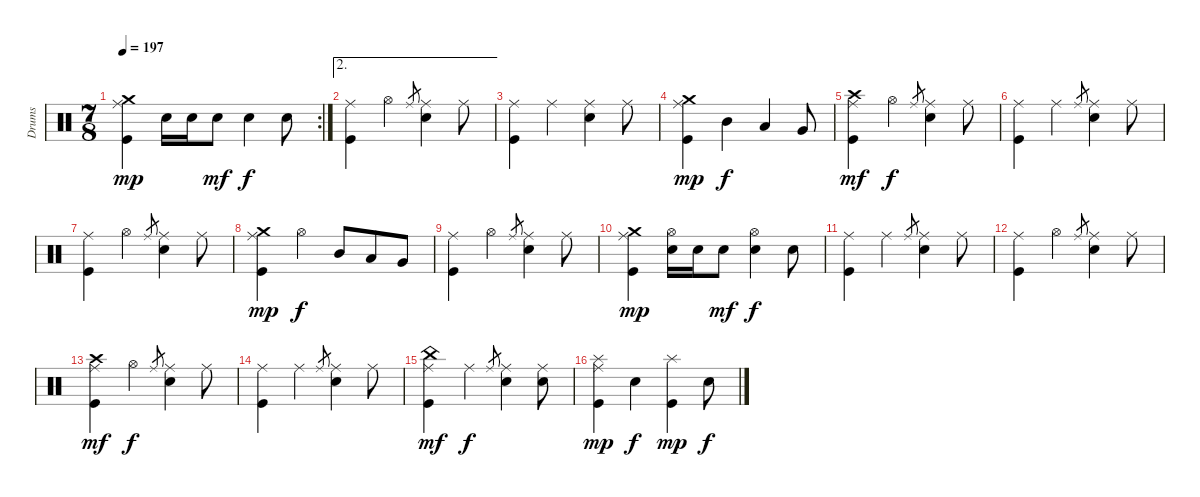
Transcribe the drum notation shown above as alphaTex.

\track ("Drums" "Drums") {instrument percussion}
\staff {score}
\articulation defaults
\rc 2
\ts (7 8)
\tempo 197
\clef neutral
\ks c
("Crash medium (hit)" "Ride (middle)" "Kick (hit)").4{dy mp} "Electric Snare (hit)".16 "Electric Snare (hit)".16 "Electric Snare (hit)".8{dy mf} "Electric Snare (hit)".4{dy f} "Electric Snare (hit)".8 |
\ae 2
("Ride (middle)" "Kick (hit)").4 "Hi-Hat (open)".4 "Ride (middle)".8{gr} ("Ride (middle)" "Electric Snare (hit)").4 "Ride (middle)".8 |
("Ride (middle)" "Kick (hit)").4 "Ride (middle)".4 ("Ride (middle)" "Electric Snare (hit)").4 "Ride (middle)".8 |
("Crash medium (hit)" "Ride (middle)" "Kick (hit)").4{dy mp} "Mid Tom (hit)".4{dy f} "Low Tom (hit)".4 "Very Low Tom (hit)".8 |
("Crash high (hit)" "Ride (middle)" "Kick (hit)").4{dy mf} "Hi-Hat (open)".4{dy f} "Ride (middle)".8{gr} ("Ride (middle)" "Electric Snare (hit)").4 "Ride (middle)".8 |
("Ride (middle)" "Kick (hit)").4 "Ride (middle)".4 "Ride (middle)".8{gr} ("Ride (middle)" "Electric Snare (hit)").4 "Ride (middle)".8 |
("Ride (middle)" "Kick (hit)").4 "Hi-Hat (open)".4 "Ride (middle)".8{gr} ("Ride (middle)" "Electric Snare (hit)").4 "Ride (middle)".8 |
("Crash medium (hit)" "Ride (middle)" "Kick (hit)").4{dy mp} "Hi-Hat (open)".4{dy f} "Mid Tom (hit)".8 "Low Tom (hit)".8 "Very Low Tom (hit)".8 |
("Ride (middle)" "Kick (hit)").4 "Hi-Hat (open)".4 "Ride (middle)".8{gr} ("Ride (middle)" "Electric Snare (hit)").4 "Ride (middle)".8 |
("Crash medium (hit)" "Ride (middle)" "Kick (hit)").4{dy mp} ("Hi-Hat (open)" "Electric Snare (hit)").16 "Electric Snare (hit)".16 "Electric Snare (hit)".8{dy mf} ("Hi-Hat (open)" "Electric Snare (hit)").4{dy f} "Electric Snare (hit)".8 |
("Ride (middle)" "Kick (hit)").4 "Ride (middle)".4 "Ride (middle)".8{gr} ("Ride (middle)" "Electric Snare (hit)").4 "Ride (middle)".8 |
("Ride (middle)" "Kick (hit)").4 "Hi-Hat (open)".4 "Ride (middle)".8{gr} ("Ride (middle)" "Electric Snare (hit)").4 "Ride (middle)".8 |
("Crash high (hit)" "Ride (middle)" "Kick (hit)").4{dy mf} "Hi-Hat (open)".4{dy f} "Ride (middle)".8{gr} ("Ride (middle)" "Electric Snare (hit)").4 "Ride (middle)".8 |
("Ride (middle)" "Kick (hit)").4 "Ride (middle)".4 "Ride (middle)".8{gr} ("Ride (middle)" "Electric Snare (hit)").4 "Ride (middle)".8 |
("China (hit)" "Ride (middle)" "Kick (hit)").4{dy mf} "Ride (middle)".4{dy f} "Ride (middle)".8{gr} ("Ride (middle)" "Electric Snare (hit)").4 ("Ride (middle)" "Electric Snare (hit)").8 |
("Splash (hit)" "Ride (middle)" "Kick (hit)").4{dy mp} "Electric Snare (hit)".4{dy f} ("Splash (hit)" "Kick (hit)").4{dy mp} "Electric Snare (hit)".8{dy f}
